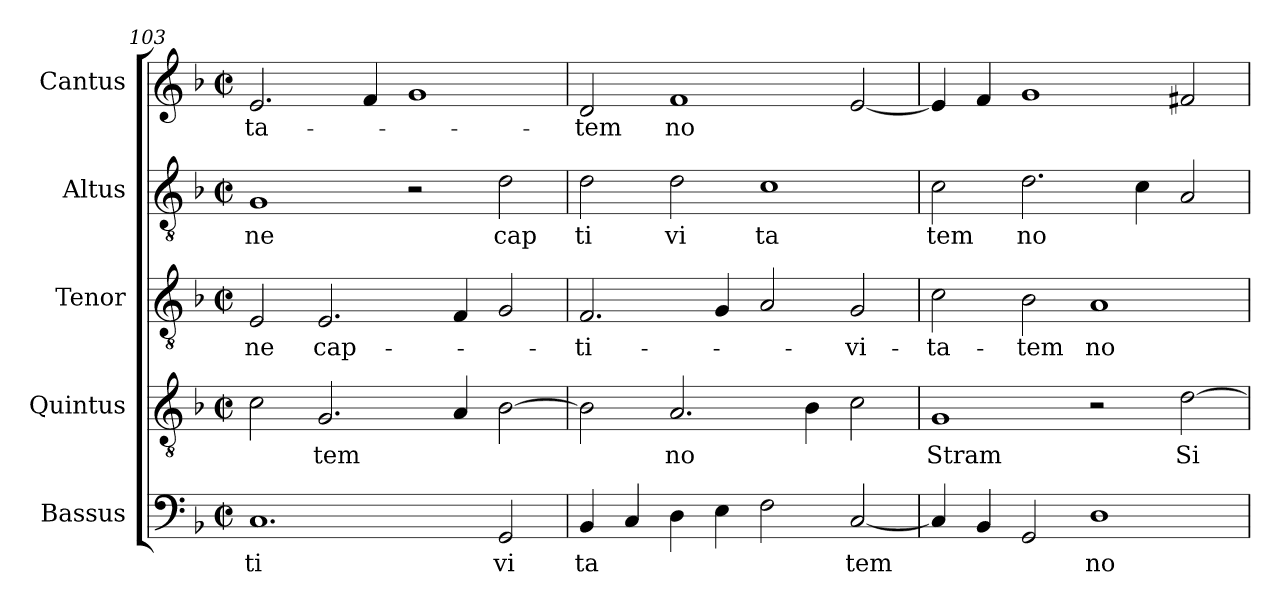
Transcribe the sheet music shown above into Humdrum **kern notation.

**kern	**text	**kern	**text	**kern	**text	**kern	**text	**kern	**text
*part5	*part5	*part4	*part4	*part3	*part3	*part2	*part2	*part1	*part1
*staff5	*staff5	*staff4	*staff4	*staff3	*staff3	*staff2	*staff2	*staff1	*staff1
*I"Bassus	*	*I"Quintus	*	*I"Tenor	*	*I"Altus	*	*I"Cantus	*
*clefF4	*	*clefGv2	*	*clefGv2	*	*clefGv2	*	*clefG2	*
*k[b-]	*	*k[b-]	*	*k[b-]	*	*k[b-]	*	*k[b-]	*
*F:	*	*F:	*	*F:	*	*F:	*	*F:	*
*M2/2	*	*M2/2	*	*M2/2	*	*M2/2	*	*M2/2	*
*met(c|)	*	*met(c|)	*	*met(c|)	*	*met(c|)	*	*met(c|)	*
=103	=103	=103	=103	=103	=103	=103	=103	=103	=103
!	!LO:LY:b:cj	!	!	!	!LO:LY:b:cj	!	!LO:LY:b:cj	!	!LO:LY:b:cj
1.C	ti	2c\	.	2E/	-ne	1G	ne	2.e/	-ta-
!	!	!	!LO:LY:b	!	!LO:LY:b	!	!	!	!
.	.	2.G/	-tem	2.E/	cap-	.	.	.	.
.	.	.	.	.	.	.	.	4f/	.
.	.	.	.	.	.	2r	.	1g	.
.	.	4A/	.	4F/	.	.	.	.	.
!	!LO:LY:b:cj	!	!	!	!	!	!LO:LY:b:cj	!	!
2GG/	vi	[>2B-\	.	2G/	.	2d\	cap	.	.
!!LO:LB:g=z
=104	=104	=104	=104	=104	=104	=104	=104	=104	=104
!	!LO:LY:b:cj	!	!	!	!LO:LY:b:cj	!	!LO:LY:b:cj	!	!LO:LY:b:cj
4BB-/	ta	2B-\]	.	2.F/	-ti-	2d\	ti	2d/	-tem
4C/	.	.	.	.	.	.	.	.	.
!	!	!	!LO:LY:b:cj	!	!	!	!LO:LY:b:cj	!	!LO:LY:b:cj
4D\	.	2.A/	no	.	.	2d\	vi	1f	no
4E\	.	.	.	4G/	.	.	.	.	.
!	!	!	!	!	!	!	!LO:LY:b:cj	!	!
2F\	.	.	.	2A/	.	1c	ta	.	.
.	.	4B-\	.	.	.	.	.	.	.
!	!LO:LY:b	!	!	!	!LO:LY:b:cj	!	!	!	!
[<2C/	tem	2c\	.	2G/	-vi-	.	.	[<2e/	.
=105	=105	=105	=105	=105	=105	=105	=105	=105	=105
!	!	!	!LO:LY:b:cj	!	!LO:LY:b:cj	!	!LO:LY:b:cj	!	!
4C/]	.	1G	Stram	2c\	-ta-	2c\	tem	4e/]	.
4BB-/	.	.	.	.	.	.	.	4f/	.
!	!	!	!	!	!LO:LY:b:cj	!	!LO:LY:b:cj	!	!
2GG/	.	.	.	2B-\	-tem	2.d\	no	1g	.
!	!LO:LY:b:cj	!	!	!	!LO:LY:b:cj	!	!	!	!
1D	no	2r	.	1A	no-	.	.	.	.
.	.	.	.	.	.	4c\	.	.	.
!	!	!	!LO:LY:b:cj	!	!	!	!	!	!
.	.	[>2d\	Si	.	.	2A/	.	2f#/	.
=	=	=	=	=	=	=	=	=	=
*-	*-	*-	*-	*-	*-	*-	*-	*-	*-
